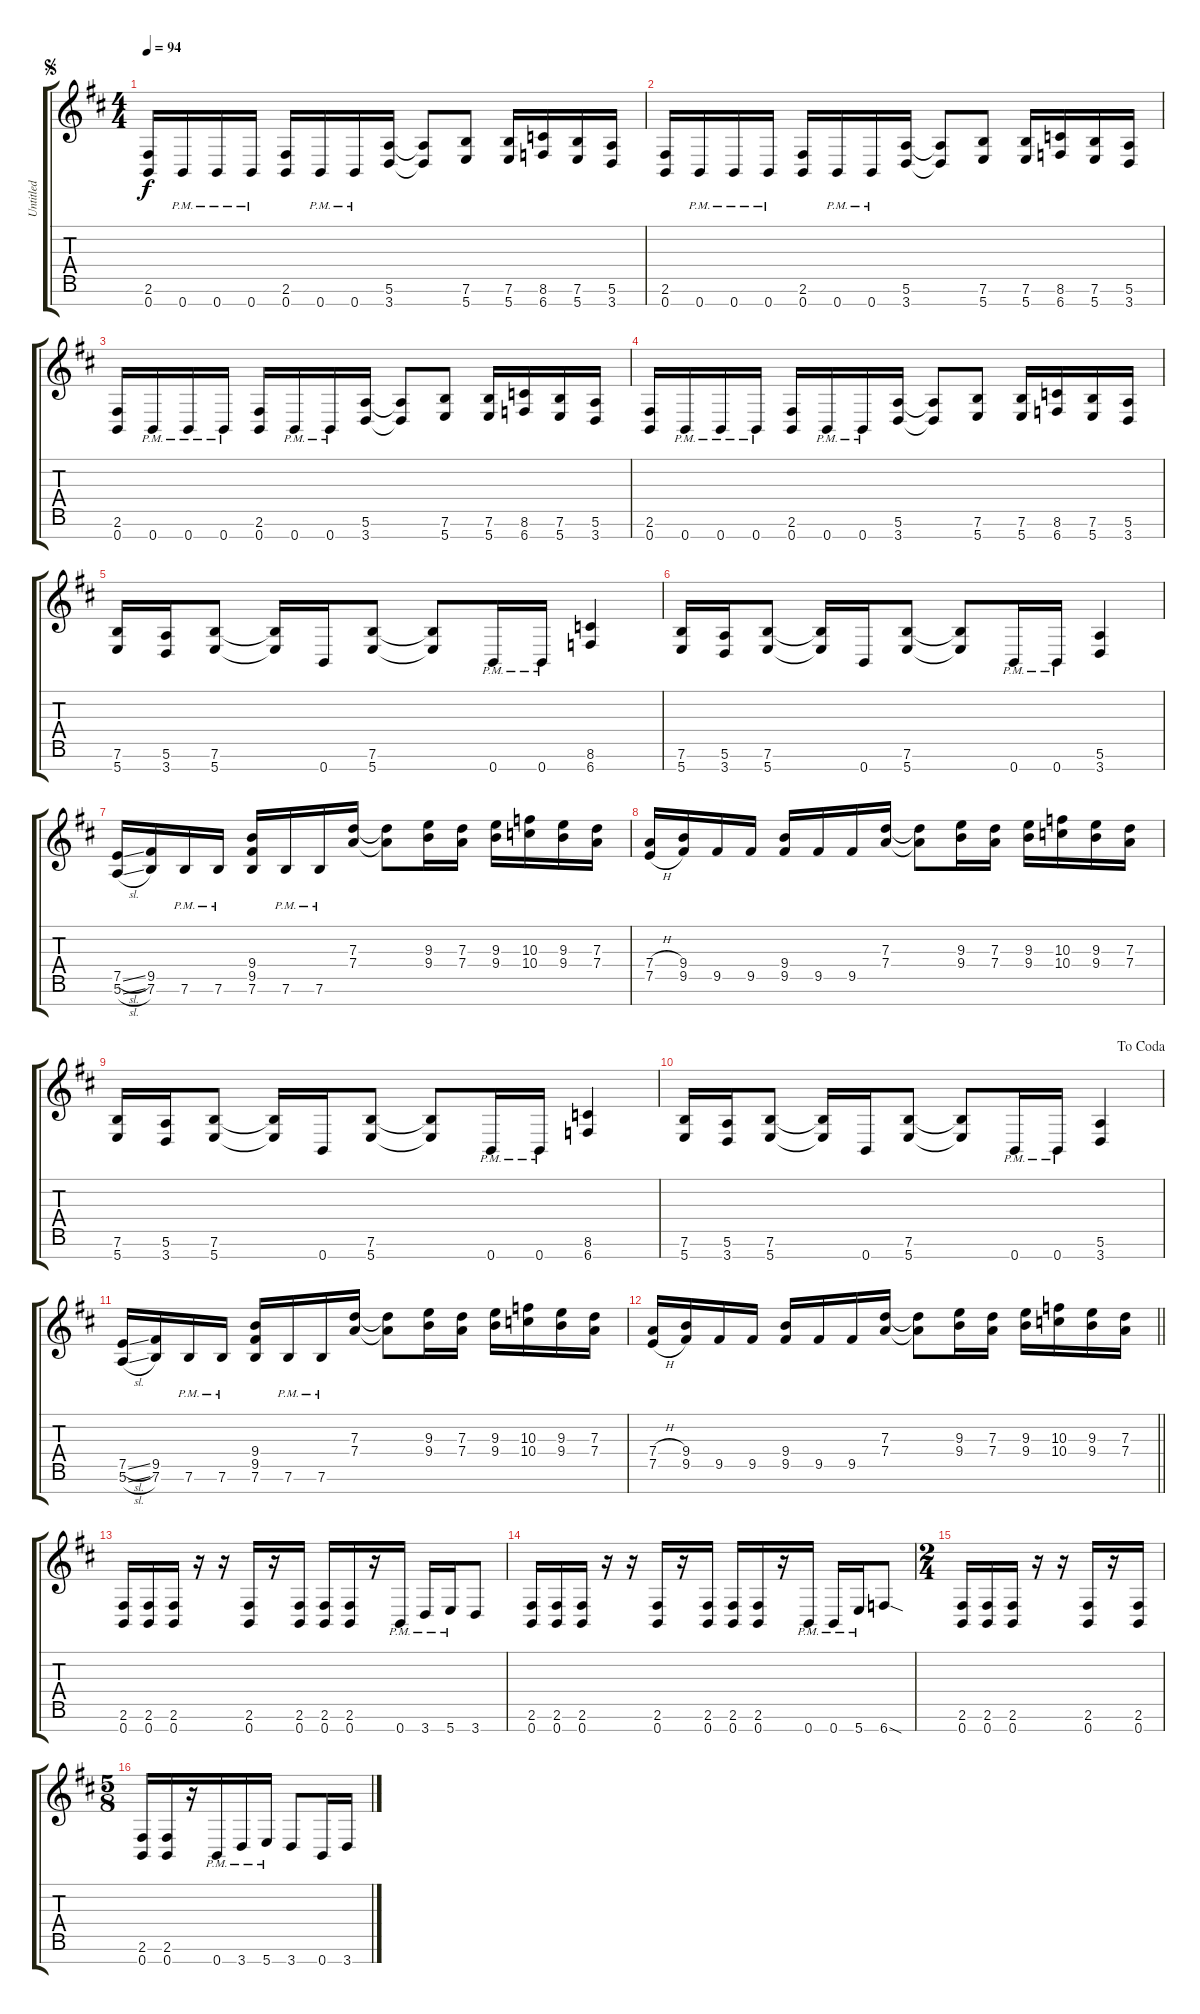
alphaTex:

\track ("Untitled" "Untitled") {instrument distortionguitar}
\staff {score tabs}
\tuning (E4 B3 G3 D3 A2 E2 B1) {hide}
\ts (4 4)
\jump segno
\tempo 94
\clef g2
\ks d
(2.6 0.7).16{dy f} 0.7{pm}.16 0.7{pm}.16 0.7{pm}.16 (2.6 0.7).16 0.7{pm}.16 0.7{pm}.16 (5.6 3.7).16 (5.6{t} 3.7{t}).8 (7.6 5.7).8 (7.6 5.7).16 (8.6 6.7).16 (7.6 5.7).16 (5.6 3.7).16 |
(2.6 0.7).16 0.7{pm}.16 0.7{pm}.16 0.7{pm}.16 (2.6 0.7).16 0.7{pm}.16 0.7{pm}.16 (5.6 3.7).16 (5.6{t} 3.7{t}).8 (7.6 5.7).8 (7.6 5.7).16 (8.6 6.7).16 (7.6 5.7).16 (5.6 3.7).16 |
(2.6 0.7).16 0.7{pm}.16 0.7{pm}.16 0.7{pm}.16 (2.6 0.7).16 0.7{pm}.16 0.7{pm}.16 (5.6 3.7).16 (5.6{t} 3.7{t}).8 (7.6 5.7).8 (7.6 5.7).16 (8.6 6.7).16 (7.6 5.7).16 (5.6 3.7).16 |
(2.6 0.7).16 0.7{pm}.16 0.7{pm}.16 0.7{pm}.16 (2.6 0.7).16 0.7{pm}.16 0.7{pm}.16 (5.6 3.7).16 (5.6{t} 3.7{t}).8 (7.6 5.7).8 (7.6 5.7).16 (8.6 6.7).16 (7.6 5.7).16 (5.6 3.7).16 |
(7.6 5.7).16 (5.6 3.7).16 (7.6 5.7).8 (7.6{t} 5.7{t}).16 0.7.16 (7.6 5.7).8 (7.6{t} 5.7{t}).8 0.7{pm}.16 0.7{pm}.16 (8.6 6.7).4 |
(7.6 5.7).16 (5.6 3.7).16 (7.6 5.7).8 (7.6{t} 5.7{t}).16 0.7.16 (7.6 5.7).8 (7.6{t} 5.7{t}).8 0.7{pm}.16 0.7{pm}.16 (5.6 3.7).4 |
(7.5{sl} 5.6{sl}).16 (9.5 7.6).16 7.6{pm}.16 7.6{pm}.16 (9.4 9.5 7.6).16 7.6{pm}.16 7.6{pm}.16 (7.3 7.4).16 (7.3{t} 7.4{t}).8 (9.3 9.4).16 (7.3 7.4).16 (9.3 9.4).16 (10.3 10.4).16 (9.3 9.4).16 (7.3 7.4).16 |
(7.4{h} 7.5{h}).16 (9.4 9.5).16 9.5.16 9.5.16 (9.4 9.5).16 9.5.16 9.5.16 (7.3 7.4).16 (7.3{t} 7.4{t}).8 (9.3 9.4).16 (7.3 7.4).16 (9.3 9.4).16 (10.3 10.4).16 (9.3 9.4).16 (7.3 7.4).16 |
(7.6 5.7).16 (5.6 3.7).16 (7.6 5.7).8 (7.6{t} 5.7{t}).16 0.7.16 (7.6 5.7).8 (7.6{t} 5.7{t}).8 0.7{pm}.16 0.7{pm}.16 (8.6 6.7).4 |
\jump dacoda
(7.6 5.7).16 (5.6 3.7).16 (7.6 5.7).8 (7.6{t} 5.7{t}).16 0.7.16 (7.6 5.7).8 (7.6{t} 5.7{t}).8 0.7{pm}.16 0.7{pm}.16 (5.6 3.7).4 |
(7.5{sl} 5.6{sl}).16 (9.5 7.6).16 7.6{pm}.16 7.6{pm}.16 (9.4 9.5 7.6).16 7.6{pm}.16 7.6{pm}.16 (7.3 7.4).16 (7.3{t} 7.4{t}).8 (9.3 9.4).16 (7.3 7.4).16 (9.3 9.4).16 (10.3 10.4).16 (9.3 9.4).16 (7.3 7.4).16 |
\barLineRight lightlight
(7.4{h} 7.5{h}).16 (9.4 9.5).16 9.5.16 9.5.16 (9.4 9.5).16 9.5.16 9.5.16 (7.3 7.4).16 (7.3{t} 7.4{t}).8 (9.3 9.4).16 (7.3 7.4).16 (9.3 9.4).16 (10.3 10.4).16 (9.3 9.4).16 (7.3 7.4).16 |
(2.6 0.7).16 (2.6 0.7).16 (2.6 0.7).16 r.16 r.16 (2.6 0.7).16 r.16 (2.6 0.7).16 (2.6 0.7).16 (2.6 0.7).16 r.16 0.7{pm}.16 3.7{pm}.16 5.7{pm}.16 3.7.8 |
(2.6 0.7).16 (2.6 0.7).16 (2.6 0.7).16 r.16 r.16 (2.6 0.7).16 r.16 (2.6 0.7).16 (2.6 0.7).16 (2.6 0.7).16 r.16 0.7{pm}.16 0.7{pm}.16 5.7{pm}.16 6.7{sod}.8 |
\ts (2 4)
(2.6 0.7).16 (2.6 0.7).16 (2.6 0.7).16 r.16 r.16 (2.6 0.7).16 r.16 (2.6 0.7).16 |
\ts (5 8)
(2.6 0.7).16 (2.6 0.7).16 r.16 0.7{pm}.16 3.7{pm}.16 5.7{pm}.16 3.7.8 0.7.16 3.7.16
